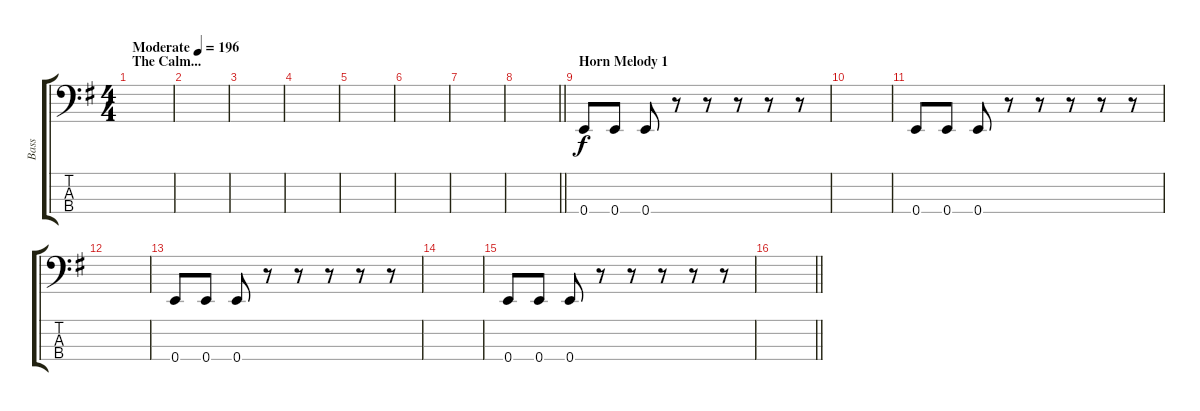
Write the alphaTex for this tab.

\track ("Bass" "Bass") {instrument electricbassfinger}
\staff {score tabs}
\tuning (G2 D2 A1 E1) {hide}
\ts (4 4)
\section ("" "The Calm...")
\tempo (196 "Moderate")
\clef f4
\ks eminor
|
|
|
|
|
|
|
\barLineRight lightlight
|
\section ("" "Horn Melody 1")
0.4.8 0.4.8 0.4.8 r.8 r.8 r.8 r.8 r.8 |
|
0.4.8 0.4.8 0.4.8 r.8 r.8 r.8 r.8 r.8 |
|
0.4.8 0.4.8 0.4.8 r.8 r.8 r.8 r.8 r.8 |
|
0.4.8 0.4.8 0.4.8 r.8 r.8 r.8 r.8 r.8 |
\barLineRight lightlight
